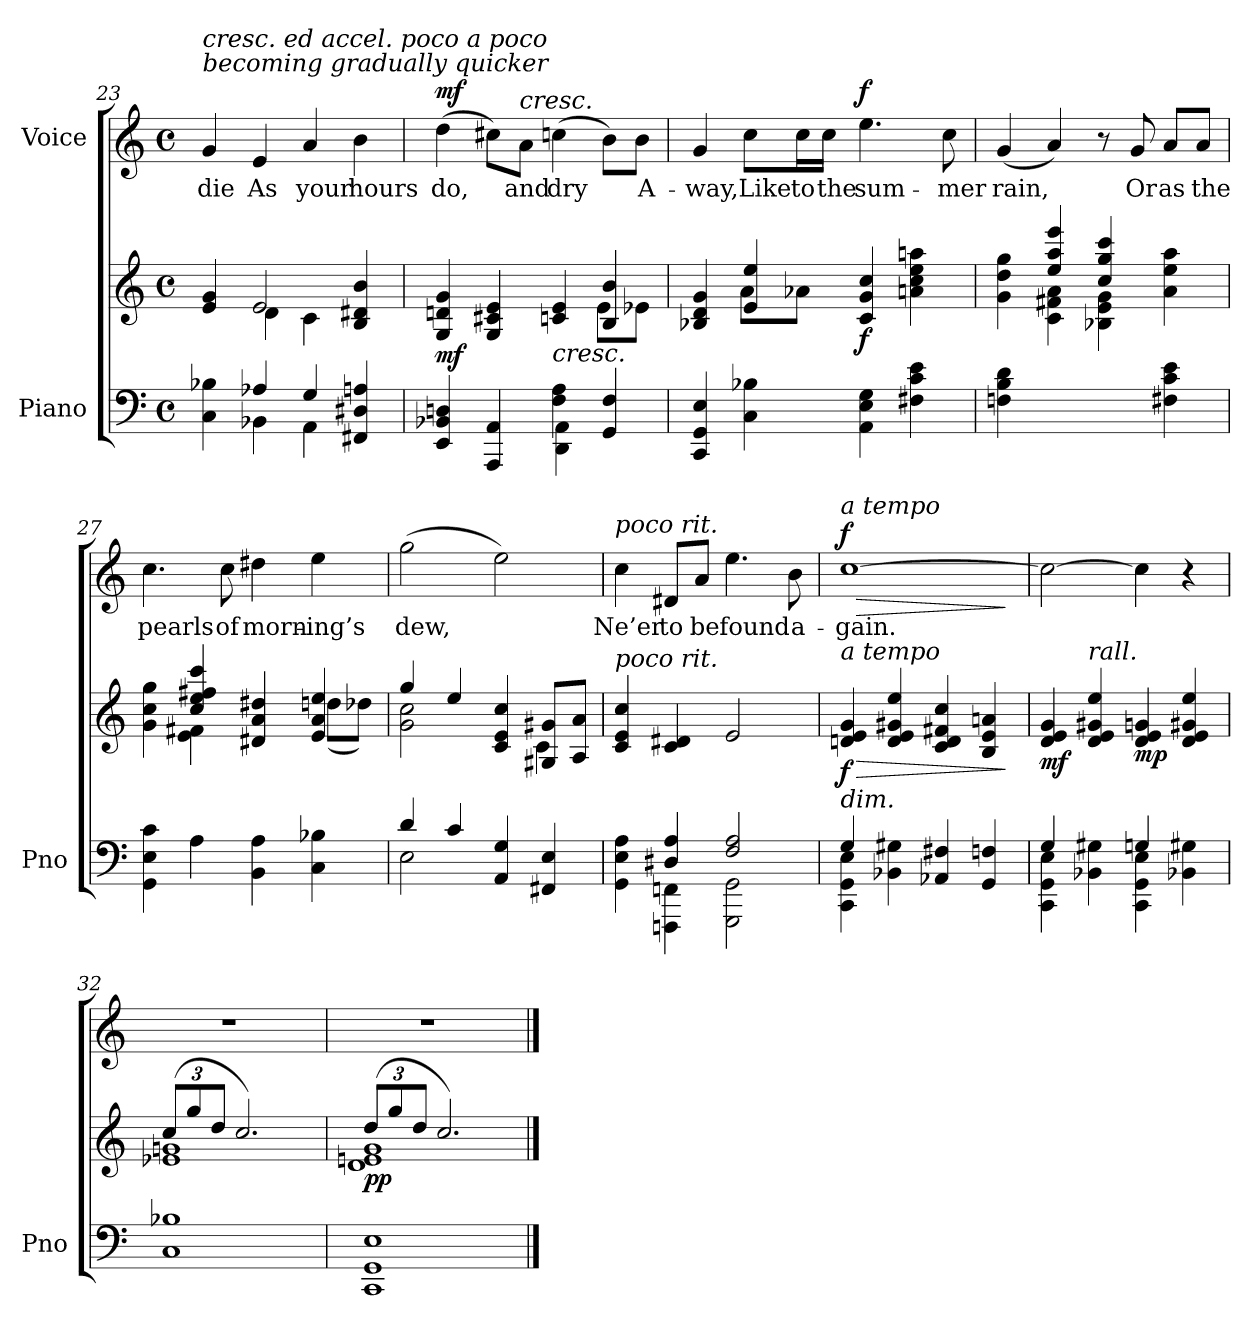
**kern	**kern	**dynam	**kern	**text	**dynam
*part2	*part2	*part2	*part1	*part1	*part1
*staff3	*staff2	*staff2/3	*staff1	*staff1	*staff1
*I"Piano	*	*	*I"Voice	*	*
*I'Pno	*	*	*	*	*
*clefF4	*clefG2	*	*clefG2	*	*
*k[]	*k[]	*	*k[]	*	*
*M4/4	*M4/4	*	*M4/4	*	*
*met(c)	*met(c)	*	*met(c)	*	*
=23	=23	=23	=23	=23	=23
*^	*^	*	*	*	*
!	!	!	!	!	!LO:TX:i:t=becoming gradually quicker	!	!
!	!	!	!	!	!LO:TX:a:i:t=cresc. ed accel. poco a poco	!	!
4C\ 4B-X\	4ryy	4e/ 4g/	4ryy	.	4g/	die	.
4A-X/	4BB-X\	2e/	4d\	.	4e/	As	.
4G/	4AA\	.	4c\	.	4a/	your	.
4FF#X/ 4D#X/ 4An/	4ryy	4B/ 4d#X/ 4b/	4ryy	.	4b\	hours	.
=24	=24	=24	=24	=24	=24	=24	=24
!	!	!	!	!LO:DY:b	!	!	!LO:DY:a
2ryy	4EE/ 4BB-X/ 4Dn/	4G/ 4dn/ 4g/	2.ryy	mf	(4dd\	do,	mf
.	4AAA/ 4AA/	4G/ 4c#X/ 4e/	.	.	8cc#X\L)	.	.
!	!	!	!	!	!LO:TX:a:i:t=cresc.	!	!
.	.	.	.	.	8a\J	and	.
!	!	!LO:TX:b:i:t=cresc.	!	!	!	!	!
4F\ 4A\	4DD\ 4AA\	4cn/ 4e/	.	.	(4ccn\	dry	.
4ryy	4GG/ 4F/	4B/ 4b/	8e\L	.	8b\L)	.	.
.	.	.	8e-X\J	.	8b\J	A-	.
*v	*v	*	*	*	*	*	*
=25	=25	=25	=25	=25	=25	=25
4CC/ 4GG/ 4E/	4B-X/ 4d/ 4g/	4ryy	.	4g/	-way,	.
4C\ 4B-X\	4e/ 4ee/	8a\L	.	8cc\L	Like	.
.	.	8a-X\J	.	16cc\L	to	.
.	.	.	.	16cc\JJ	the	.
!	!	!	!LO:DY:b	!	!	!LO:DY:a
4AA\ 4E\ 4G\	4c/ 4g/ 4cc/	2ryy	f	4.ee\	sum-	f
4F#X\ 4c\ 4e\	4an\ 4cc\ 4ee\ 4aan\	.	.	.	.	.
.	.	.	.	8cc\	-mer	.
=26	=26	=26	=26	=26	=26	=26
4Fn\ 4B\ 4d\	4g\ 4dd\ 4gg\	4ryy	.	(4g/	rain,	.
2ryy	4ee/ 4aa/ 4eee/	4c\ 4f#X\ 4a\	.	4a/)	.	.
.	4cc/ 4gg/ 4ccc/	4B-X\ 4e\ 4g\	.	8r	.	.
.	.	.	.	8g/	Or	.
4F#X\ 4c\ 4e\	4a\ 4ee\ 4aa\	4ryy	.	8a/L	as	.
.	.	.	.	8a/J	the	.
=27	=27	=27	=27	=27	=27	=27
4GG\ 4E\ 4c\	4g\ 4cc\ 4gg\	4ryy	.	4.cc\	pearls	.
4A\	4cc/ 4ee/ 4ff#X/ 4ccc/	4e\ 4f#X\	.	.	.	.
.	.	.	.	8cc\	of	.
4BB\ 4A\	4d#X/ 4a/ 4dd#X/	4ryy	.	4dd#X\	morn-	.
4C\ 4B-X\	4e/ 4a/ 4ee/	(>8ddn\L	.	4ee\	-ing’s	.
.	.	8dd-X\J)	.	.	.	.
=28	=28	=28	=28	=28	=28	=28
*^	*	*	*	*	*	*
4d/	2E\	4gg/	2g\ 2cc\	.	(2gg\	dew,	.
4c/	.	4ee/	.	.	.	.	.
4AA/ 4G/	2ryy	4c/ 4e/ 4cc/	4ryy	.	2ee\)	.	.
4FF#X/ 4E/	.	8G#X/ 8g#X/L	4c\	.	.	.	.
.	.	8A/ 8a/J	.	.	.	.	.
*	*	*v	*v	*	*	*	*
=29	=29	=29	=29	=29	=29	=29
!	!	!	!	!LO:TX:i:t=poco rit.	!	!
!	!	!LO:TX:i:t=poco rit.	!	!	!	!
4GG\ 4E\ 4A\	4ryy	4c/ 4e/ 4cc/	.	4cc\	Ne’er	.
4D#X/ 4A/	4FFFn\ 4FFn\	4c/ 4d#X/	.	8d#X/L	to	.
.	.	.	.	8a/J	be	.
2F/ 2A/	2GGG\ 2GG\	2e/	.	4.ee\	found	.
.	.	.	.	8b\	a-	.
=30	=30	=30	=30	=30	=30	=30
!	!	!	!	!LO:TX:i:t=a tempo	!	!
!	!	!LO:TX:i:t=a tempo	!	!	!	!
!	!	!LO:TX:b:i:t=dim.	!	!	!	!
!	!	!	!LO:HP:b	!	!	!LO:HP:b
!	!	!	!LO:DY:n=1:b	!	!	!LO:DY:n=1:a
4G/	4CC\ 4GG\ 4E\	4dn/ 4e/ 4g/	> f	[1cc	-gain.	> f
4BB-X\ 4G#X\	2.ryy	4d/ 4e/ 4g#X/ 4ee/	.	.	.	.
4AA-X/ 4F#X/	.	4c/ 4d/ 4f#X/ 4cc/	.	.	.	.
4GG/ 4Fn/	.	4B/ 4e/ 4an/	.	.	.	.
*v	*v	*	*	*	*	*
.	.	]	.	.	]
=31	=31	=31	=31	=31	=31
*^	*	*	*	*	*
!	!	!	!LO:DY:b	!	!	!
4G/	4CC\ 4GG\ 4E\	4d/ 4e/ 4g/	mf	2cc\_	.	.
!	!	!LO:TX:i:t=rall.	!	!	!	!
4BB-X\ 4G#X\	4ryy	4d/ 4e/ 4g#X/ 4ee/	.	.	.	.
!	!	!	!LO:DY:b	!	!	!
4Gn/	4CC\ 4GG\ 4E\	4d/ 4e/ 4gn/	mp	4cc\]	.	.
4BB-X\ 4G#X\	4ryy	4d/ 4e/ 4g#X/ 4ee/	.	4r	.	.
*v	*v	*	*	*	*	*
=32	=32	=32	=32	=32	=32
*	*Xbrackettup	*	*	*	*
*^	*^	*	*	*	*
!	!	!	!	!LO:DY:b	!	!	!
!	!	!	!	!LO:DY:n=1:b	!	!	!
*v	*v	*	*	*	*	*	*
1C 1B-X	(12cc/L	1e-X 1gn	p other-dynamics	1r	.	.
.	12gg/	.	.	.	.	.
.	12dd/J	.	.	.	.	.
.	2.cc/)	.	.	.	.	.
=33	=33	=33	=33	=33	=33	=33
!	!	!	!LO:DY:b	!	!	!
1CC 1GG 1E	(12dd/L	1d 1en 1g	pp	1r	.	.
.	12gg/	.	.	.	.	.
.	12dd/J	.	.	.	.	.
.	2.cc/)	.	.	.	.	.
*	*v	*v	*	*	*	*
==	==	==	==	==	==
*-	*-	*-	*-	*-	*-
